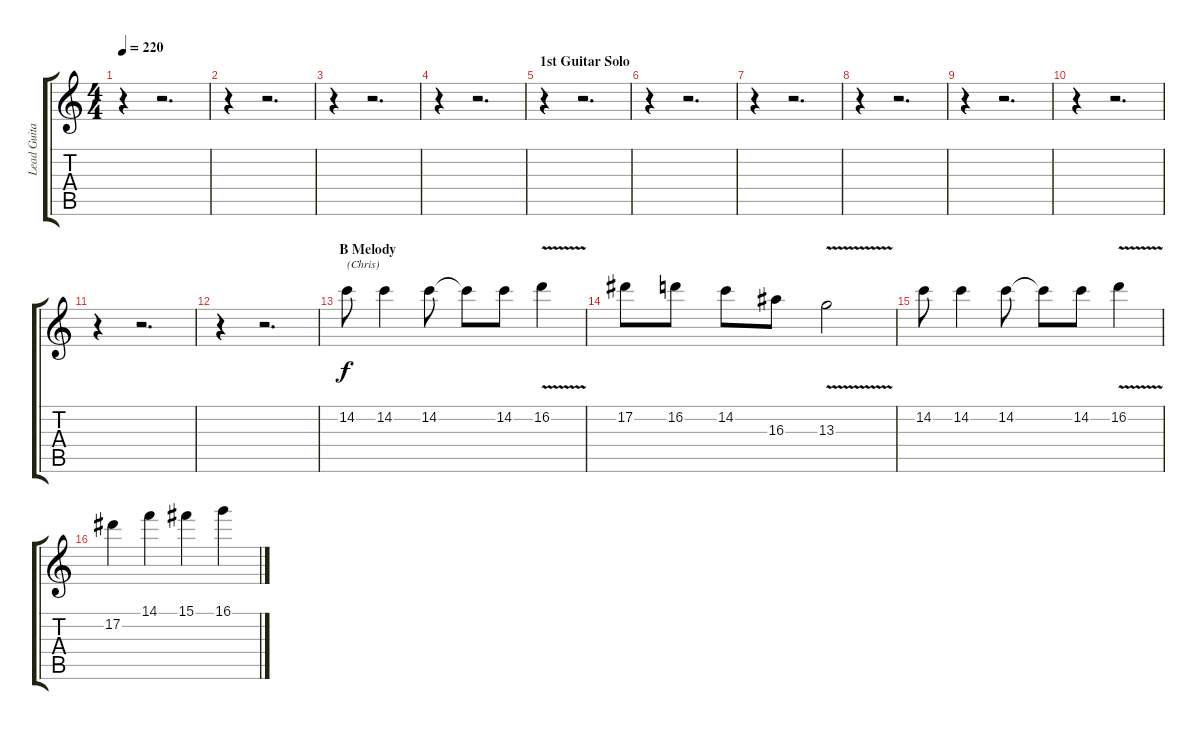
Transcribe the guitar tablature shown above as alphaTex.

\track ("Lead Guitar 2" "Lead Guita") {instrument overdrivenguitar}
\staff {score tabs}
\tuning (Eb4 Bb3 Gb3 Db3 Ab2 Eb2) {hide}
\ts (4 4)
\tempo 220
\clef g2
\ks c
r.4{dy f} r.2{d} |
r.4 r.2{d} |
r.4 r.2{d} |
r.4 r.2{d} |
\section ("" "1st Guitar Solo")
r.4 r.2{d} |
r.4 r.2{d} |
r.4 r.2{d} |
r.4 r.2{d} |
r.4 r.2{d} |
r.4 r.2{d} |
r.4 r.2{d} |
r.4 r.2{d} |
\section ("" "B Melody")
14.2.8{txt "(Chris)"} 14.2.4 14.2.8 14.2{t}.8 14.2.8 16.2{v}.4 |
17.2.8 16.2.8 14.2.8 16.3.8 13.3{v}.2 |
14.2.8 14.2.4 14.2.8 14.2{t}.8 14.2.8 16.2{v}.4 |
17.2.4 14.1.4 15.1.4 16.1.4
